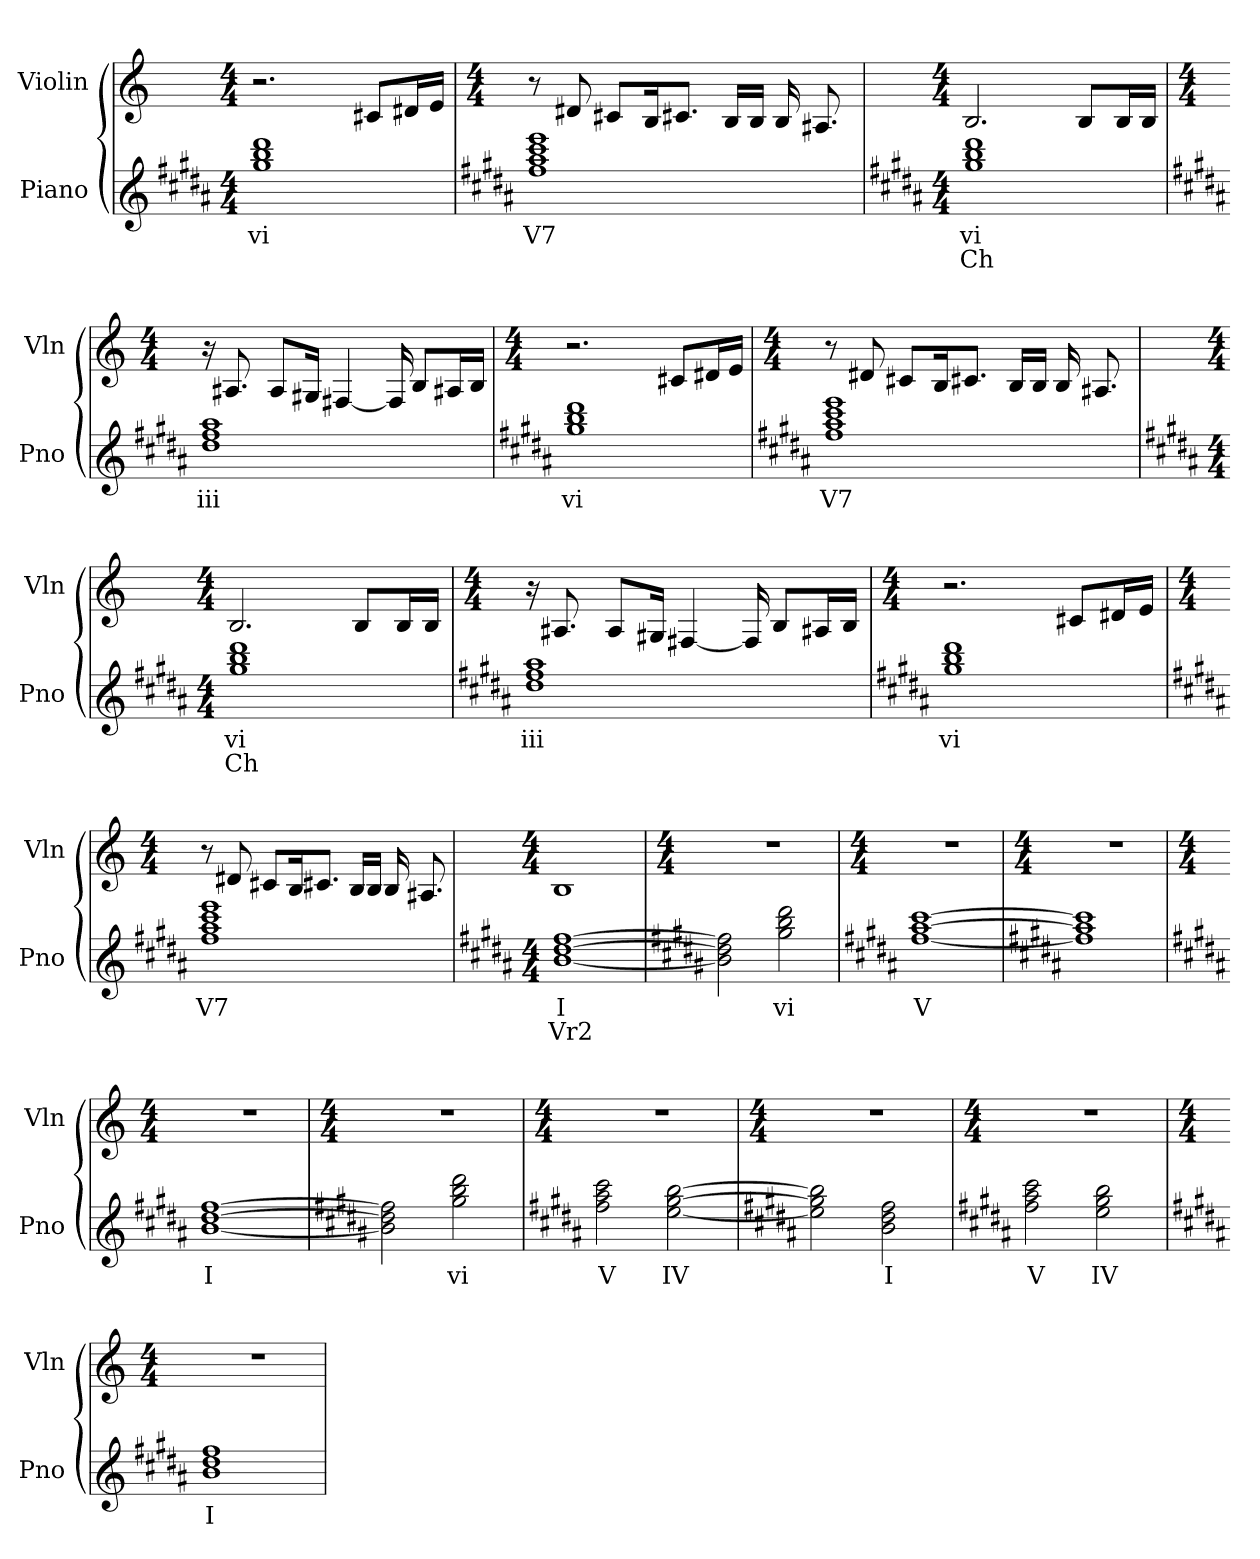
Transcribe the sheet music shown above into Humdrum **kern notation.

**kern	**text	**text	**kern
*part2	*part2	*part2	*part1
*staff2	*staff2	*staff2	*staff1
*I"Piano	*	*	*I"Violin
*I'Pno	*	*	*I'Vln
*k[f#c#g#d#a#]	*	*	*
*B:	*	*	*
*M4/4	*	*	*M4/4
=	=	=	=
1gg# 1bb 1ddd#	vi	.	2.r
.	.	.	8c#XL
.	.	.	16d#XL
.	.	.	16eJJ
=	=	=	=
*k[f#c#g#d#a#]	*	*	*
*B:	*	*	*
*	*	*	*M4/4
1ff# 1aa# 1ccc# 1eee	V7	.	8r
.	.	.	8d#X
.	.	.	8c#XL
.	.	.	16BK
.	.	.	8.c#XJ
.	.	.	16BLL
.	.	.	16BJJ
.	.	.	16BLL
.	.	.	8.A#XJ
=	=	=	=
*k[f#c#g#d#a#]	*	*	*
*B:	*	*	*
*M4/4	*	*	*M4/4
1gg# 1bb 1ddd#	vi	Ch	2.B
.	.	.	8BL
.	.	.	16BL
.	.	.	16BJJ
=	=	=	=
*k[f#c#g#d#a#]	*	*	*
*B:	*	*	*
*	*	*	*M4/4
1dd# 1ff# 1aa#	iii	.	16r
.	.	.	8.A#X
.	.	.	8A#L
.	.	.	16G#XJk
.	.	.	[4F#X
.	.	.	16F#]
.	.	.	8BL
.	.	.	16A#XL
.	.	.	16BJJ
=	=	=	=
*k[f#c#g#d#a#]	*	*	*
*B:	*	*	*
*	*	*	*M4/4
1gg# 1bb 1ddd#	vi	.	2.r
.	.	.	8c#XL
.	.	.	16d#XL
.	.	.	16eJJ
=	=	=	=
*k[f#c#g#d#a#]	*	*	*
*B:	*	*	*
*	*	*	*M4/4
1ff# 1aa# 1ccc# 1eee	V7	.	8r
.	.	.	8d#X
.	.	.	8c#XL
.	.	.	16BK
.	.	.	8.c#XJ
.	.	.	16BLL
.	.	.	16BJJ
.	.	.	16BLL
.	.	.	8.A#XJ
=	=	=	=
*k[f#c#g#d#a#]	*	*	*
*B:	*	*	*
*M4/4	*	*	*M4/4
1gg# 1bb 1ddd#	vi	Ch	2.B
.	.	.	8BL
.	.	.	16BL
.	.	.	16BJJ
=	=	=	=
*k[f#c#g#d#a#]	*	*	*
*B:	*	*	*
*	*	*	*M4/4
1dd# 1ff# 1aa#	iii	.	16r
.	.	.	8.A#X
.	.	.	8A#L
.	.	.	16G#XJk
.	.	.	[4F#X
.	.	.	16F#]
.	.	.	8BL
.	.	.	16A#XL
.	.	.	16BJJ
=	=	=	=
*k[f#c#g#d#a#]	*	*	*
*B:	*	*	*
*	*	*	*M4/4
1gg# 1bb 1ddd#	vi	.	2.r
.	.	.	8c#XL
.	.	.	16d#XL
.	.	.	16eJJ
=	=	=	=
*k[f#c#g#d#a#]	*	*	*
*B:	*	*	*
*	*	*	*M4/4
1ff# 1aa# 1ccc# 1eee	V7	.	8r
.	.	.	8d#X
.	.	.	8c#XL
.	.	.	16BK
.	.	.	8.c#XJ
.	.	.	16BLL
.	.	.	16BJJ
.	.	.	16BLL
.	.	.	8.A#XJ
=	=	=	=
*k[f#c#g#d#a#]	*	*	*
*B:	*	*	*
*M4/4	*	*	*M4/4
[1b [1dd# [1ff#	I	Vr2	1B
=	=	=	=
*k[f#c#g#d#a#]	*	*	*
*B:	*	*	*
*	*	*	*M4/4
2b] 2dd#] 2ff#]	.	.	1r
2gg# 2bb 2ddd#	vi	.	.
=	=	=	=
*k[f#c#g#d#a#]	*	*	*
*B:	*	*	*
*	*	*	*M4/4
[1ff# [1aa# [1ccc#	V	.	1r
=	=	=	=
*k[f#c#g#d#a#]	*	*	*
*B:	*	*	*
*	*	*	*M4/4
1ff#] 1aa#] 1ccc#]	.	.	1r
=	=	=	=
*k[f#c#g#d#a#]	*	*	*
*B:	*	*	*
*	*	*	*M4/4
[1b [1dd# [1ff#	I	.	1r
=	=	=	=
*k[f#c#g#d#a#]	*	*	*
*B:	*	*	*
*	*	*	*M4/4
2b] 2dd#] 2ff#]	.	.	1r
2gg# 2bb 2ddd#	vi	.	.
=	=	=	=
*k[f#c#g#d#a#]	*	*	*
*B:	*	*	*
*	*	*	*M4/4
2ff# 2aa# 2ccc#	V	.	1r
[2ee [2gg# [2bb	IV	.	.
=	=	=	=
*k[f#c#g#d#a#]	*	*	*
*B:	*	*	*
*	*	*	*M4/4
2ee] 2gg#] 2bb]	.	.	1r
2b 2dd# 2ff#	I	.	.
=	=	=	=
*k[f#c#g#d#a#]	*	*	*
*B:	*	*	*
*	*	*	*M4/4
2ff# 2aa# 2ccc#	V	.	1r
2ee 2gg# 2bb	IV	.	.
=	=	=	=
*k[f#c#g#d#a#]	*	*	*
*B:	*	*	*
*	*	*	*M4/4
1b 1dd# 1ff#	I	.	1r
=	=	=	=
*-	*-	*-	*-
